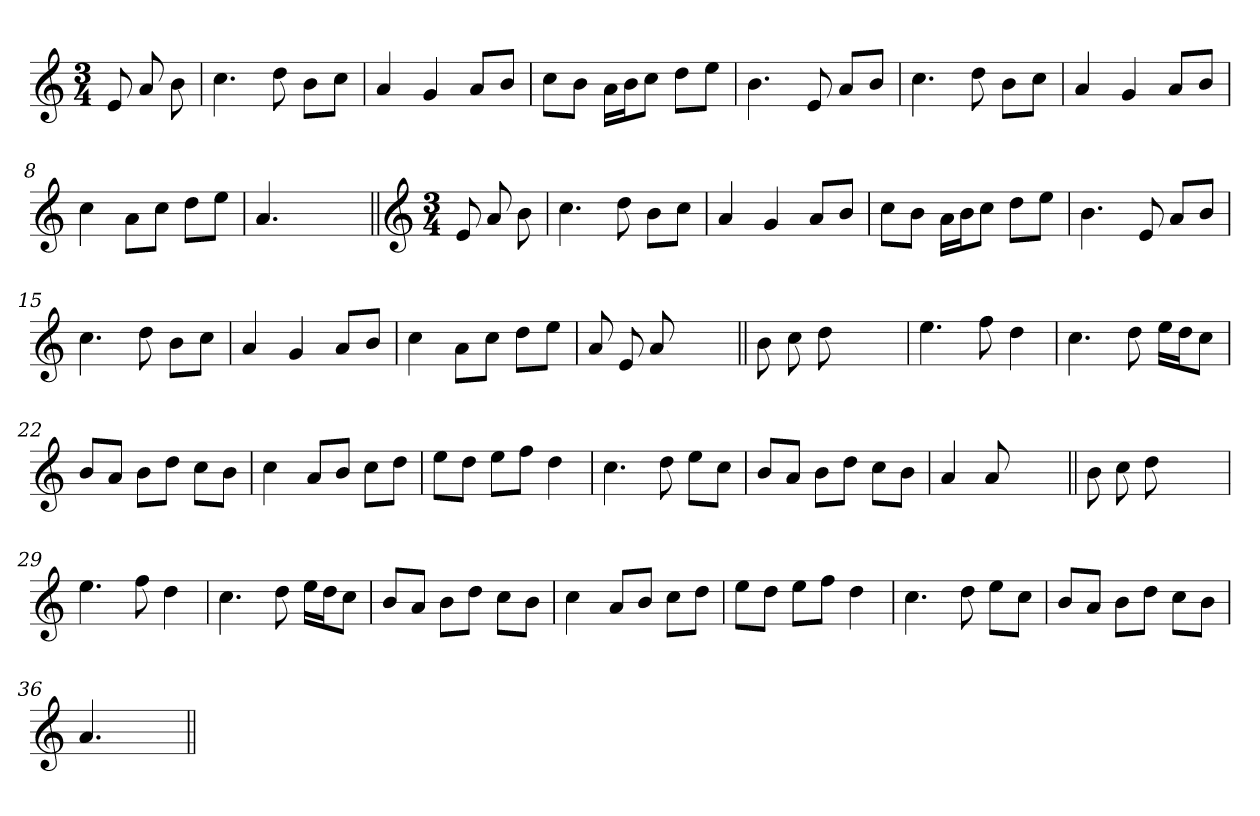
**kern
*part1
*staff1
*clefG2
*k[]
*M3/4
=1
8e/
8a/
8b\
=2
4.cc\
8dd\
8b\L
8cc\J
=3
4a/
4g/
8a/L
8b/J
=4
8cc\L
8b\J
16a\LL
16b\J
8cc\J
8dd\L
8ee\J
=5
4.b\
8e/
8a/L
8b/J
=6
4.cc\
8dd\
8b\L
8cc\J
=7
4a/
4g/
8a/L
8b/J
=8
4cc\
8a\L
8cc\J
8dd\L
8ee\J
!!LO:LB:g=z
=9
4.a/
4.ryy
=10||
*clefG2
*M3/4
8e/
8a/
8b\
=11
4.cc\
8dd\
8b\L
8cc\J
=12
4a/
4g/
8a/L
8b/J
=13
8cc\L
8b\J
16a\LL
16b\J
8cc\J
8dd\L
8ee\J
=14
4.b\
8e/
8a/L
8b/J
=15
4.cc\
8dd\
8b\L
8cc\J
=16
4a/
4g/
8a/L
8b/J
!!LO:LB:g=z
=17
4cc\
8a\L
8cc\J
8dd\L
8ee\J
=18
8a/
8e/
8a/
4.ryy
=19||
8b\
8cc\
8dd\
4.ryy
=20
4.ee\
8ff\
4dd\
=21
4.cc\
8dd\
16ee\LL
16dd\J
8cc\J
=22
8b/L
8a/J
8b\L
8dd\J
8cc\L
8b\J
=23
4cc\
8a/L
8b/J
8cc\L
8dd\J
!!LO:LB:g=z
=24
8ee\L
8dd\J
8ee\L
8ff\J
4dd\
=25
4.cc\
8dd\
8ee\L
8cc\J
=26
8b/L
8a/J
8b\L
8dd\J
8cc\L
8b\J
=27
4a/
8a/
4.ryy
=28||
8b\
8cc\
8dd\
4.ryy
=29
4.ee\
8ff\
4dd\
=30
4.cc\
8dd\
16ee\LL
16dd\J
8cc\J
=31
8b/L
8a/J
8b\L
8dd\J
8cc\L
8b\J
!!LO:LB:g=z
=32
4cc\
8a/L
8b/J
8cc\L
8dd\J
=33
8ee\L
8dd\J
8ee\L
8ff\J
4dd\
=34
4.cc\
8dd\
8ee\L
8cc\J
=35
8b/L
8a/J
8b\L
8dd\J
8cc\L
8b\J
=36
4.a/
4.ryy
=||
*-
